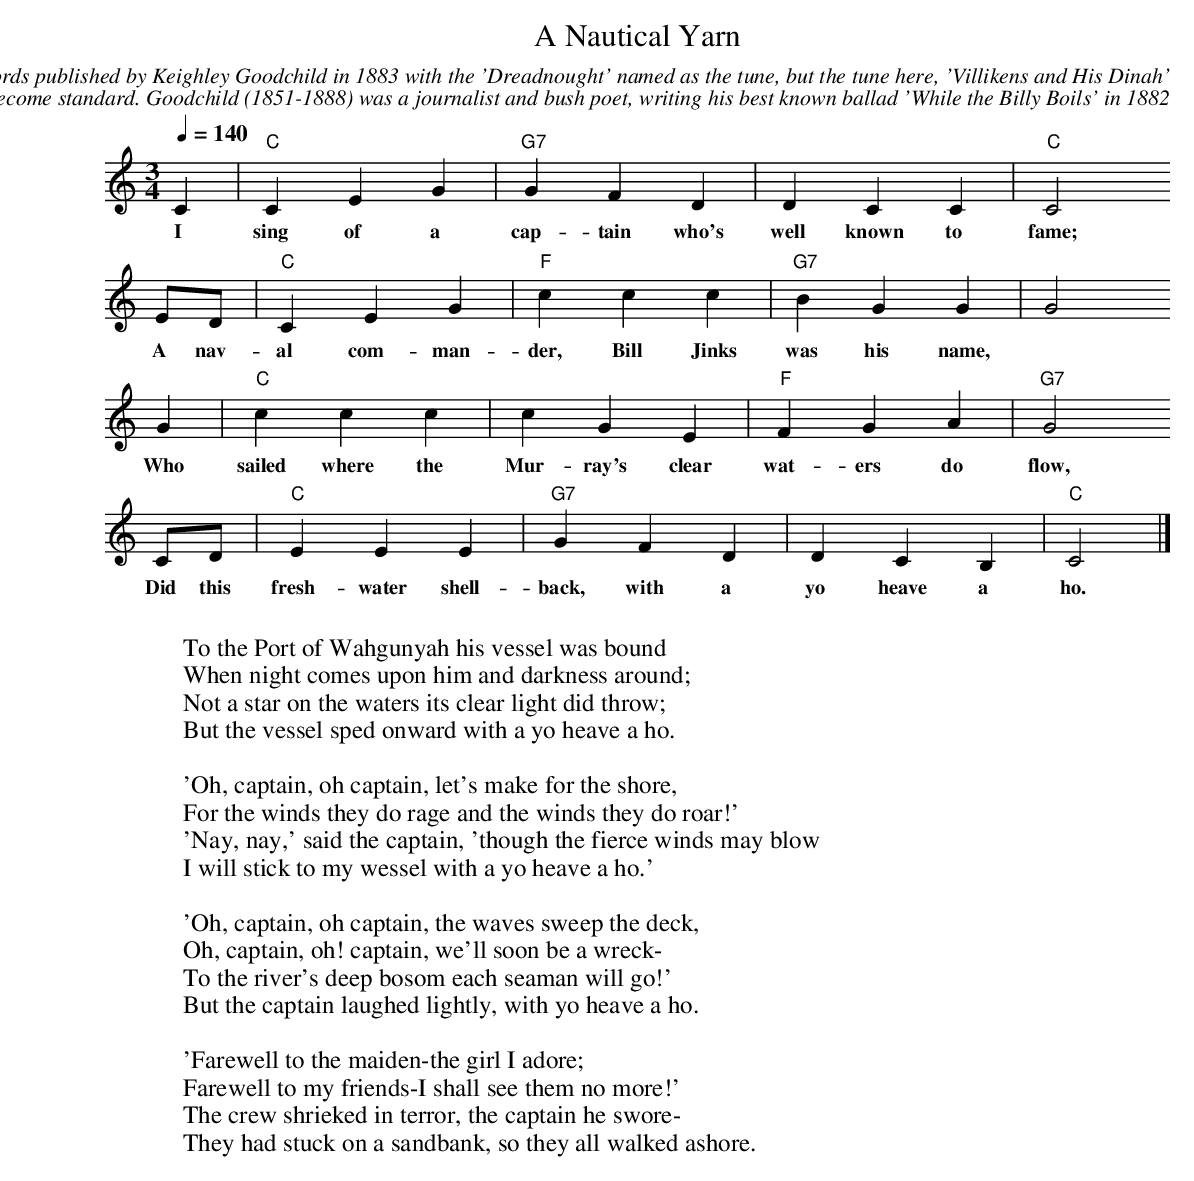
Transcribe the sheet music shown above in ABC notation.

X:1
T:Nautical Yarn, A
C:Words published by Keighley Goodchild in 1883 with the 'Dreadnought' named as the tune, but the tune here, 'Villikens and His Dinah'
C:has become standard. Goodchild (1851-1888) was a journalist and bush poet, writing his best known ballad 'While the Billy Boils' in 1882
M:3/4
L:1/4
Q:140
K:C
C|"C"CEG|"G7"GFD|DCC|"C"C2
w:I sing of a cap-tain who's well known to fame;
E/D/|"C"CEG|"F"ccc|"G7"BGG|G2
w:A nav-al com-man-der, Bill Jinks was his name,
G|"C"ccc|cGE|"F"FGA|"G7"G2
w:Who sailed where the Mur-ray's clear wat-ers do flow,
C/D/|"C"EEE|"G7"GFD|DCB,|"C"C2|]
w:Did this fresh-water shell-back, with a yo heave a ho.
W:
W:To the Port of Wahgunyah his vessel was bound
W:When night comes upon him and darkness around;
W:Not a star on the waters its clear light did throw;
W:But the vessel sped onward with a yo heave a ho.
W:
W:'Oh, captain, oh captain, let's make for the shore,
W:For the winds they do rage and the winds they do roar!'
W:'Nay, nay,' said the captain, 'though the fierce winds may blow
W:I will stick to my wessel with a yo heave a ho.'
W:
W:'Oh, captain, oh captain, the waves sweep the deck,
W:Oh, captain, oh! captain, we'll soon be a wreck-
W:To the river's deep bosom each seaman will go!'
W:But the captain laughed lightly, with yo heave a ho.
W:
W:'Farewell to the maiden-the girl I adore;
W:Farewell to my friends-I shall see them no more!'
W:The crew shrieked in terror, the captain he swore-
W:They had stuck on a sandbank, so they all walked ashore.
